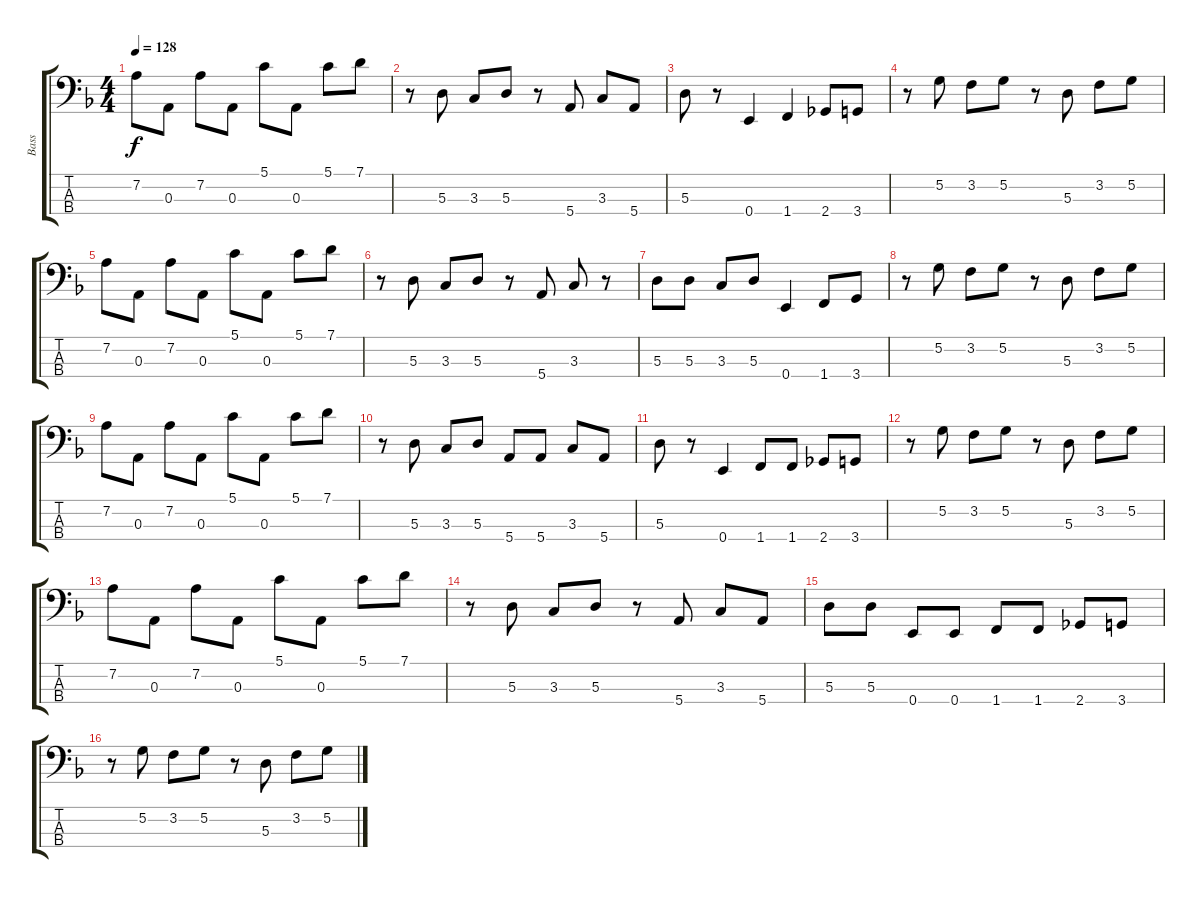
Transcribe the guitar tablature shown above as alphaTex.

\track ("Bass" "Bass") {instrument synthbass1}
\staff {score tabs}
\tuning (G2 D2 A1 E1) {hide}
\ts (4 4)
\tempo 128
\clef f4
\ks f
7.2.8{dy f} 0.3.8 7.2.8 0.3.8 5.1.8 0.3.8 5.1.8 7.1.8 |
r.8 5.3.8 3.3.8 5.3.8 r.8 5.4.8 3.3.8 5.4.8 |
5.3.8 r.8 0.4.4 1.4.4 2.4.8 3.4.8 |
r.8 5.2.8 3.2.8 5.2.8 r.8 5.3.8 3.2.8 5.2.8 |
7.2.8 0.3.8 7.2.8 0.3.8 5.1.8 0.3.8 5.1.8 7.1.8 |
r.8 5.3.8 3.3.8 5.3.8 r.8 5.4.8 3.3.8 r.8 |
5.3.8 5.3.8 3.3.8 5.3.8 0.4.4 1.4.8 3.4.8 |
r.8 5.2.8 3.2.8 5.2.8 r.8 5.3.8 3.2.8 5.2.8 |
7.2.8 0.3.8 7.2.8 0.3.8 5.1.8 0.3.8 5.1.8 7.1.8 |
r.8 5.3.8 3.3.8 5.3.8 5.4.8 5.4.8 3.3.8 5.4.8 |
5.3.8 r.8 0.4.4 1.4.8 1.4.8 2.4.8 3.4.8 |
r.8 5.2.8 3.2.8 5.2.8 r.8 5.3.8 3.2.8 5.2.8 |
7.2.8 0.3.8 7.2.8 0.3.8 5.1.8 0.3.8 5.1.8 7.1.8 |
r.8 5.3.8 3.3.8 5.3.8 r.8 5.4.8 3.3.8 5.4.8 |
5.3.8 5.3.8 0.4.8 0.4.8 1.4.8 1.4.8 2.4.8 3.4.8 |
r.8 5.2.8 3.2.8 5.2.8 r.8 5.3.8 3.2.8 5.2.8
